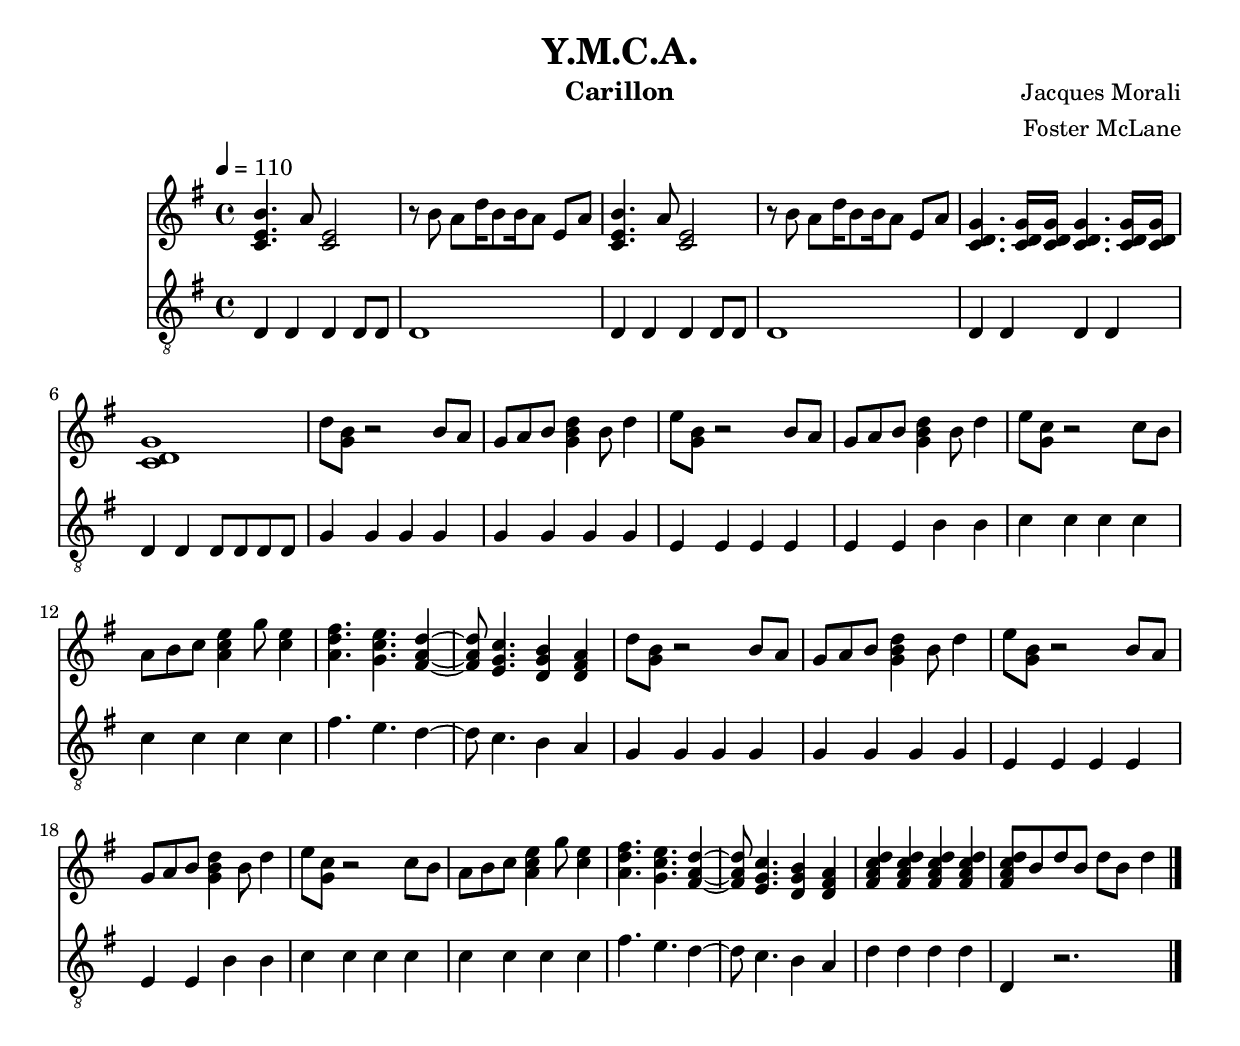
\version "2.18.2"

\header {
  title = "Y.M.C.A."
  instrument = "Carillon"
  composer = "Jacques Morali"
  arranger = "Foster McLane"
}

main_tempo = \tempo 4 = 110
main_key = \key g \major
main_time = \time 4/4

melody = \relative c' {
  % intro
  <c e b'>4. a'8 <c, e>2
  r8 b' a d16 b8 b16 a8 e a
  <c, e b'>4. a'8 <c, e>2
  r8 b' a d16 b8 b16 a8 e a

  <c, d g>4. <c d g>16 <c d g>16 <c d g>4. <c d g>16 <c d g>16
  <c d g>1

  % verse 1
  d'8 <g, b> r2 b8 a
  g8 a b <g b d>4 b8 d4
  e8 <g, b> r2 b8 a
  g8 a b <g b d>4 b8 d4

  e8 <g, c> r2 c8 b
  a8 b c <a c e>4 g'8 <c, e>4
  <a d fis>4. <g c e> <fis a d>4~
  <fis a d>8 <e g c>4. <d g b>4 <d fis a>

  % verse 2
  d'8 <g, b> r2 b8 a
  g8 a b <g b d>4 b8 d4
  e8 <g, b> r2 b8 a
  g8 a b <g b d>4 b8 d4

  e8 <g, c> r2 c8 b
  a8 b c <a c e>4 g'8 <c, e>4
  <a d fis>4. <g c e> <fis a d>4~
  <fis a d>8 <e g c>4. <d g b>4 <d fis a>

  <fis a c d>4 <fis a c d> <fis a c d> <fis a c d>
  <fis a c d>8 b d b d b d4

  \bar "|."
}

bass = \relative c {
  % intro
  d4 d d d8 d
  d1
  d4 d d d8 d
  d1

  d4 d d d
  d4 d d8 d d d

  % verse 1
  g4 g g g
  g4 g g g
  e4 e e e
  e4 e b' b

  c4 c c c
  c4 c c c
  fis4. e d4~
  d8 c4. b4 a

  % verse 2
  g4 g g g
  g4 g g g
  e4 e e e
  e4 e b' b

  c4 c c c
  c4 c c c
  fis4. e d4~
  d8 c4. b4 a

  d4 d d d
  d,4 r2.

  \bar "|."
}

keys = \new Staff {
  \clef "treble"

  \main_tempo
  \main_key
  \main_time

  \melody
}

pedals = \new Staff {
  \clef "treble_8"

  \main_tempo
  \main_key
  \main_time

  \bass
}

\score {
  <<
    \keys
    \pedals
  >>

  \layout {}
}

\score {
  \unfoldRepeats
  <<
    \keys
    \pedals
  >>

  \midi {}
}
